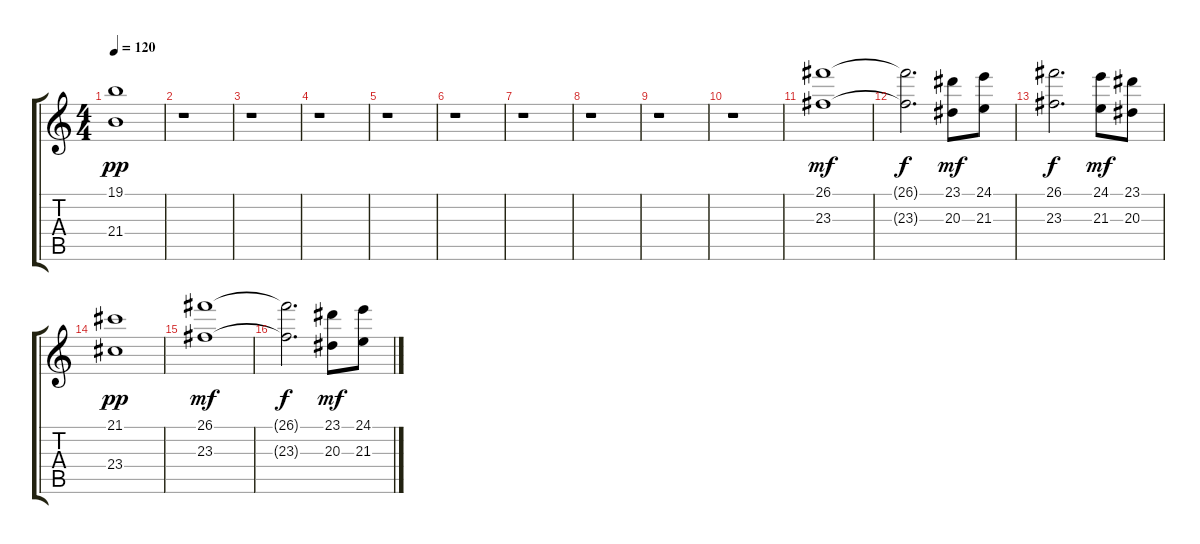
\track "" {instrument stringensemble1}
\staff {score tabs}
\tuning (E4 B3 G3 D3 A2 E2) {hide}
\ts (4 4)
\tempo 120
\clef g2
\ks c
(19.1 21.4).1{dy pp} |
r.1 |
r.1 |
r.1 |
r.1 |
r.1 |
r.1 |
r.1 |
r.1 |
r.1 |
(26.1 23.3).1{dy mf} |
(26.1{t} 23.3{t}).2{d dy f} (23.1 20.3).8{dy mf} (24.1 21.3).8 |
(26.1 23.3).2{d dy f} (24.1 21.3).8{dy mf} (23.1 20.3).8 |
(21.1 23.4).1{dy pp} |
(26.1 23.3).1{dy mf} |
(26.1{t} 23.3{t}).2{d dy f} (23.1 20.3).8{dy mf} (24.1 21.3).8
